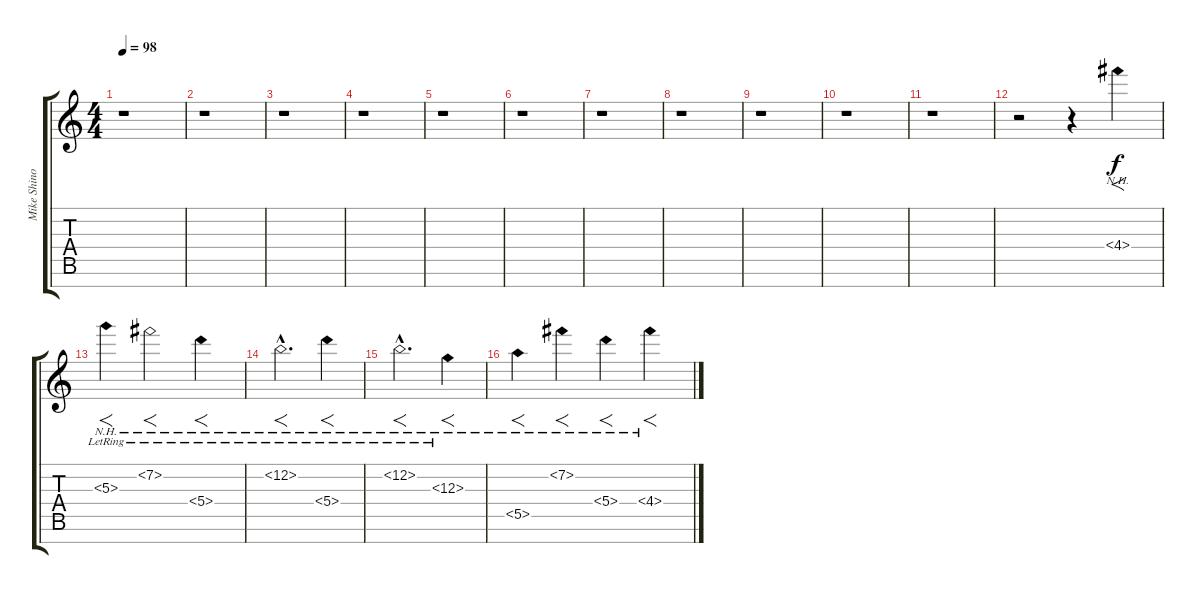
\track ("Mike Shinoda (Second Guitar)" "Mike Shino") {instrument electricguitarjazz}
\staff {score tabs}
\tuning (E4 B3 G3 D3 A2 E2 B1) {hide}
\ts (4 4)
\tempo 98
\clef g2
\ks c
r.1{dy f instrument electricguitarjazz} |
r.1 |
r.1 |
r.1 |
r.1 |
r.1 |
r.1 |
r.1 |
r.1 |
r.1 |
r.1 |
r.2 r.4 4.4{nh}.4{f} |
5.3{nh lr}.4{f} 7.2{nh lr}.2{f} 5.4{nh lr}.4{f} |
12.2{nh hac lr}.2{f d} 5.4{nh lr}.4{f} |
12.2{nh hac lr}.2{f d} 12.3{nh lr}.4{f} |
5.5{nh}.4{f} 7.2{nh}.4{f} 5.4{nh}.4{f} 4.4{nh}.4{f}
